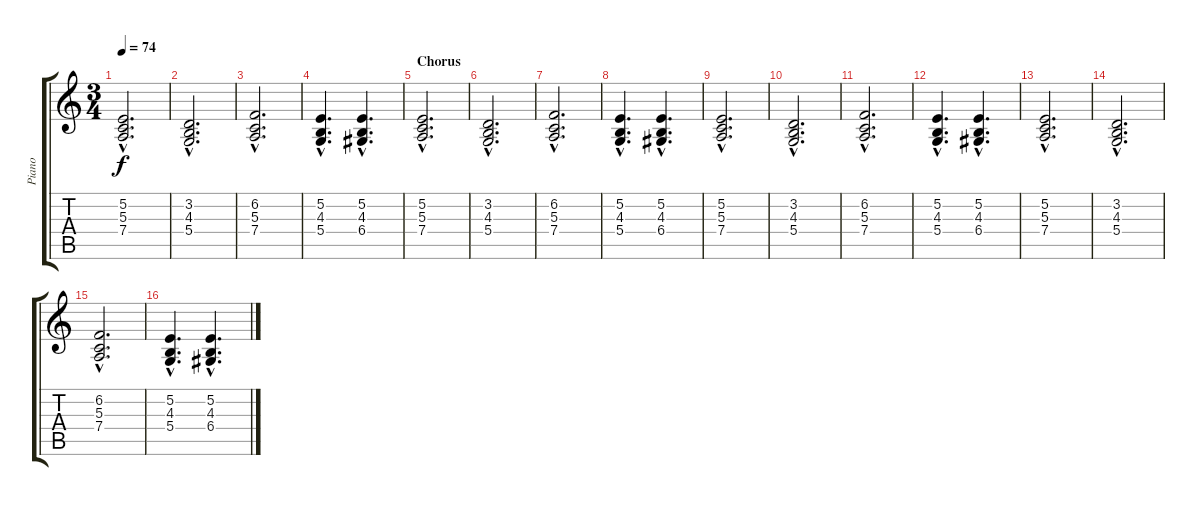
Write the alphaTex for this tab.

\track ("Piano" "Piano") {instrument electricpiano1}
\staff {score tabs}
\tuning (E4 B3 G3 D3 A2 E2) {hide}
\ts (3 4)
\tempo 74
\clef g2
\ks c
(5.2{hac} 5.3{hac} 7.4{hac}).2{d dy f} |
(3.2{hac} 4.3{hac} 5.4{hac}).2{d} |
(6.2{hac} 5.3{hac} 7.4{hac}).2{d} |
(5.2{hac} 4.3{hac} 5.4{hac}).4{d} (5.2{hac} 4.3{hac} 6.4{hac}).4{d} |
\section ("" "Chorus")
(5.2{hac} 5.3{hac} 7.4{hac}).2{d} |
(3.2{hac} 4.3{hac} 5.4{hac}).2{d} |
(6.2{hac} 5.3{hac} 7.4{hac}).2{d} |
(5.2{hac} 4.3{hac} 5.4{hac}).4{d} (5.2{hac} 4.3{hac} 6.4{hac}).4{d} |
(5.2{hac} 5.3{hac} 7.4{hac}).2{d} |
(3.2{hac} 4.3{hac} 5.4{hac}).2{d} |
(6.2{hac} 5.3{hac} 7.4{hac}).2{d} |
(5.2{hac} 4.3{hac} 5.4{hac}).4{d} (5.2{hac} 4.3{hac} 6.4{hac}).4{d} |
(5.2{hac} 5.3{hac} 7.4{hac}).2{d} |
(3.2{hac} 4.3{hac} 5.4{hac}).2{d} |
(6.2{hac} 5.3{hac} 7.4{hac}).2{d} |
(5.2{hac} 4.3{hac} 5.4{hac}).4{d} (5.2{hac} 4.3{hac} 6.4{hac}).4{d}
